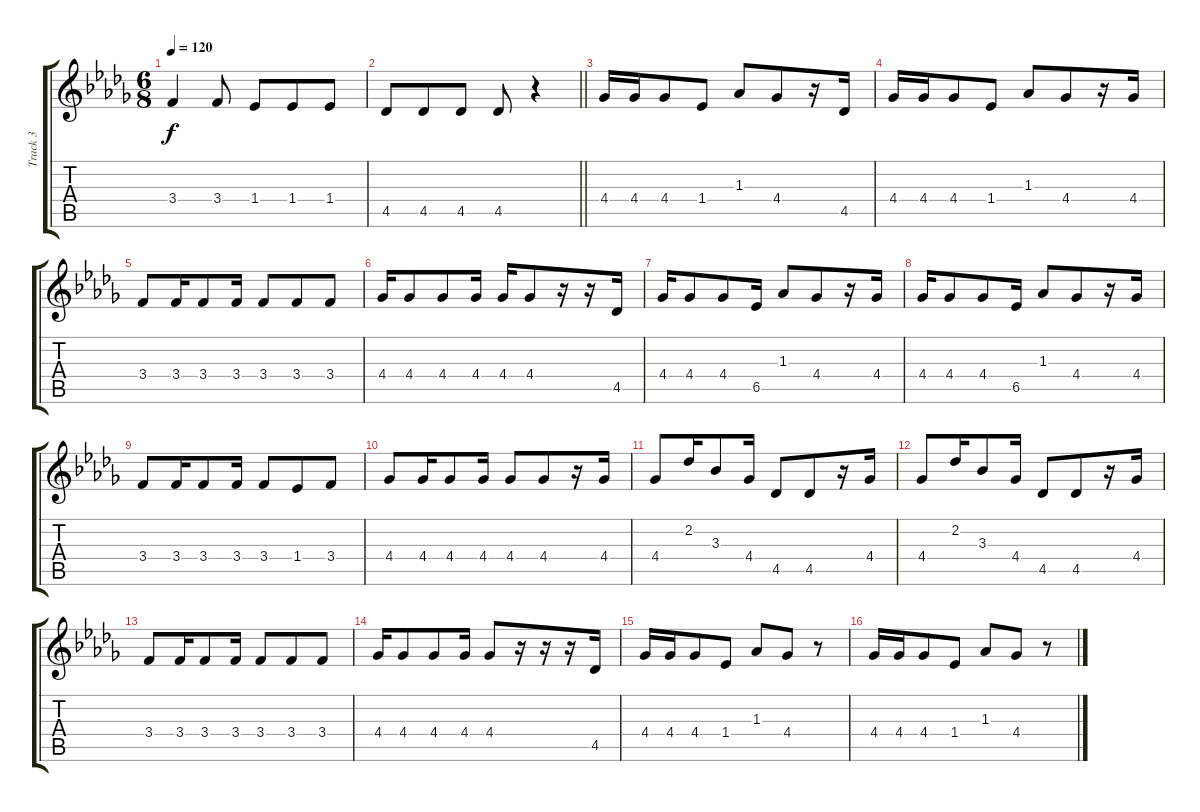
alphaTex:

\track ("Track 3" "Track 3") {instrument altosax}
\staff {score tabs}
\tuning (E5 B4 G4 D4 A3 E3) {hide}
\ts (6 8)
\tempo 120
\clef g2
\ks db
3.4.4{dy f} 3.4.8 1.4.8 1.4.8 1.4.8 |
\barLineRight lightlight
4.5.8 4.5.8 4.5.8 4.5.8 r.4 |
4.4.16 4.4.16 4.4.8 1.4.8 1.3.8 4.4.8 r.16 4.5.16 |
4.4.16 4.4.16 4.4.8 1.4.8 1.3.8 4.4.8 r.16 4.4.16 |
3.4.8 3.4.16 3.4.8 3.4.16 3.4.8 3.4.8 3.4.8 |
4.4.16 4.4.8 4.4.8 4.4.16 4.4.16 4.4.8 r.16 r.16 4.5.16 |
4.4.16 4.4.8 4.4.8 6.5.16 1.3.8 4.4.8 r.16 4.4.16 |
4.4.16 4.4.8 4.4.8 6.5.16 1.3.8 4.4.8 r.16 4.4.16 |
3.4.8 3.4.16 3.4.8 3.4.16 3.4.8 1.4.8 3.4.8 |
4.4.8 4.4.16 4.4.8 4.4.16 4.4.8 4.4.8 r.16 4.4.16 |
4.4.8{beam Up} 2.2.16{beam Up} 3.3.8{beam Up} 4.4.16{beam Up} 4.5.8 4.5.8 r.16 4.4.16 |
4.4.8{beam Up} 2.2.16{beam Up} 3.3.8{beam Up} 4.4.16{beam Up} 4.5.8 4.5.8 r.16 4.4.16 |
3.4.8 3.4.16 3.4.8 3.4.16 3.4.8 3.4.8 3.4.8 |
4.4.16 4.4.8 4.4.8 4.4.16 4.4.8 r.16 r.16 r.16 4.5.16 |
4.4.16 4.4.16 4.4.8 1.4.8 1.3.8 4.4.8 r.8 |
4.4.16 4.4.16 4.4.8 1.4.8 1.3.8 4.4.8 r.8
